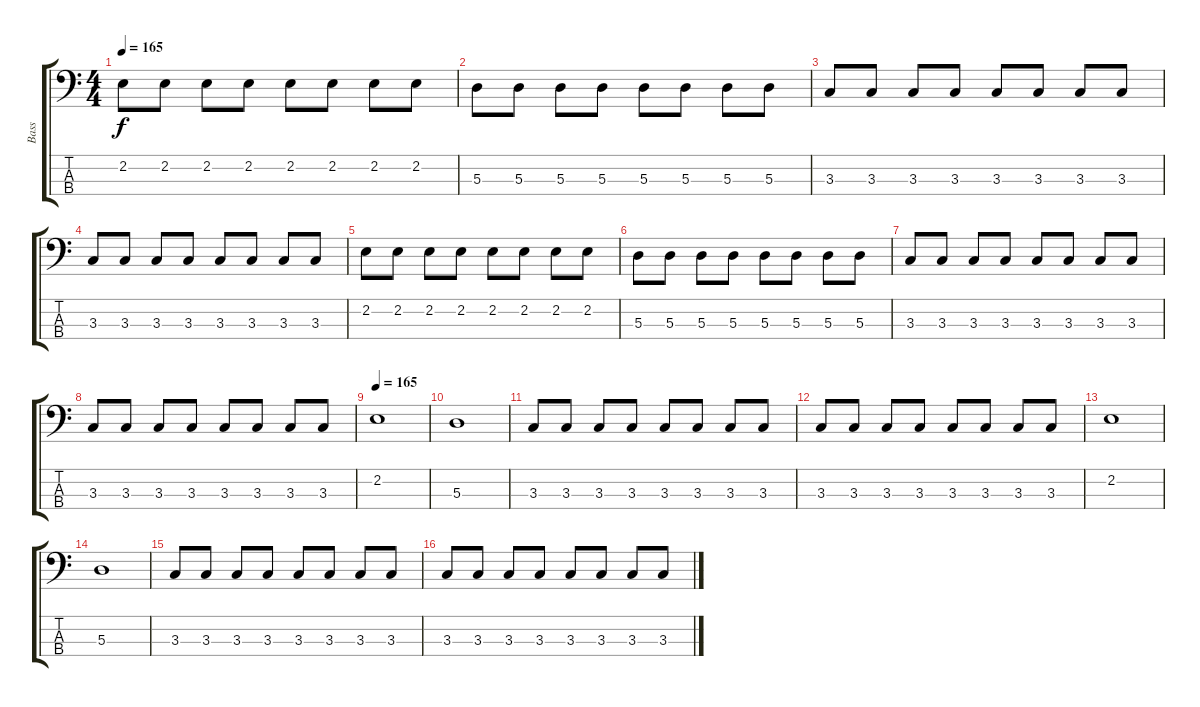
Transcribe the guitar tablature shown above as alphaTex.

\track ("Bass" "Bass") {instrument electricbassfinger}
\staff {score tabs}
\tuning (G2 D2 A1 E1) {hide}
\ts (4 4)
\tempo 165
\clef f4
\ks c
2.2.8{dy f} 2.2.8 2.2.8 2.2.8 2.2.8 2.2.8 2.2.8 2.2.8 |
5.3.8 5.3.8 5.3.8 5.3.8 5.3.8 5.3.8 5.3.8 5.3.8 |
3.3.8 3.3.8 3.3.8 3.3.8 3.3.8 3.3.8 3.3.8 3.3.8 |
3.3.8 3.3.8 3.3.8 3.3.8 3.3.8 3.3.8 3.3.8 3.3.8 |
2.2.8 2.2.8 2.2.8 2.2.8 2.2.8 2.2.8 2.2.8 2.2.8 |
5.3.8 5.3.8 5.3.8 5.3.8 5.3.8 5.3.8 5.3.8 5.3.8 |
3.3.8 3.3.8 3.3.8 3.3.8 3.3.8 3.3.8 3.3.8 3.3.8 |
3.3.8 3.3.8 3.3.8 3.3.8 3.3.8 3.3.8 3.3.8 3.3.8 |
\tempo 165
2.2.1 |
5.3.1 |
3.3.8 3.3.8 3.3.8 3.3.8 3.3.8 3.3.8 3.3.8 3.3.8 |
3.3.8 3.3.8 3.3.8 3.3.8 3.3.8 3.3.8 3.3.8 3.3.8 |
2.2.1 |
5.3.1 |
3.3.8 3.3.8 3.3.8 3.3.8 3.3.8 3.3.8 3.3.8 3.3.8 |
3.3.8 3.3.8 3.3.8 3.3.8 3.3.8 3.3.8 3.3.8 3.3.8
